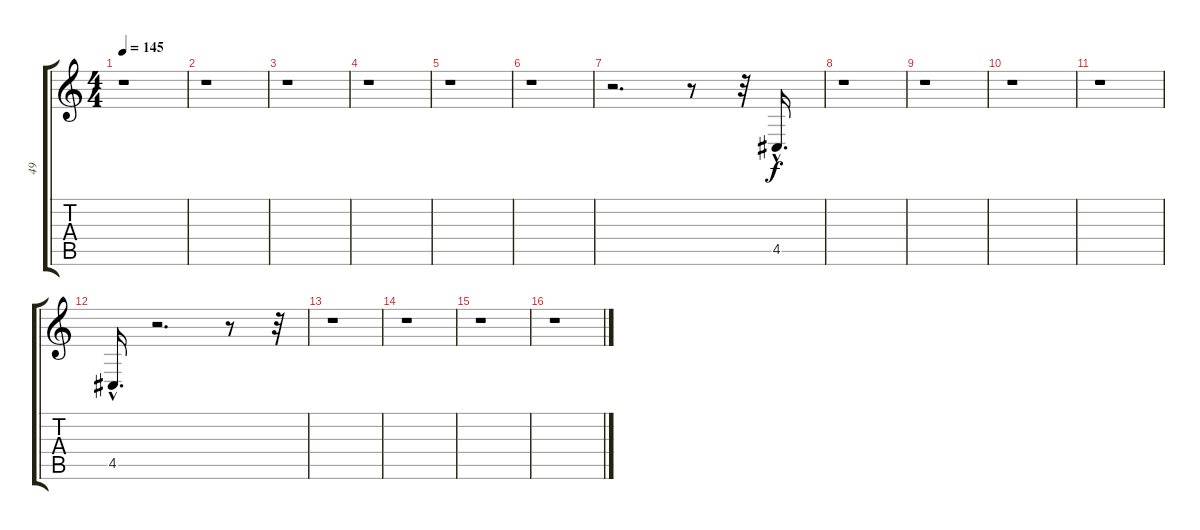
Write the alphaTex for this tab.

\track ("49" "49") {instrument voiceoohs}
\staff {score tabs}
\tuning (E4 B3 G3 D3 A2 E2) {hide}
\ts (4 4)
\tempo 145
\clef g2
\ks c
r.1{dy ff} |
r.1 |
r.1 |
r.1 |
r.1 |
r.1 |
r.2{d} r.8 r.32 4.5{hac}.16{d dy f} |
r.1 |
r.1 |
r.1 |
r.1 |
4.5{hac}.16{d} r.2{d} r.8 r.32 |
r.1 |
r.1 |
r.1 |
r.1
